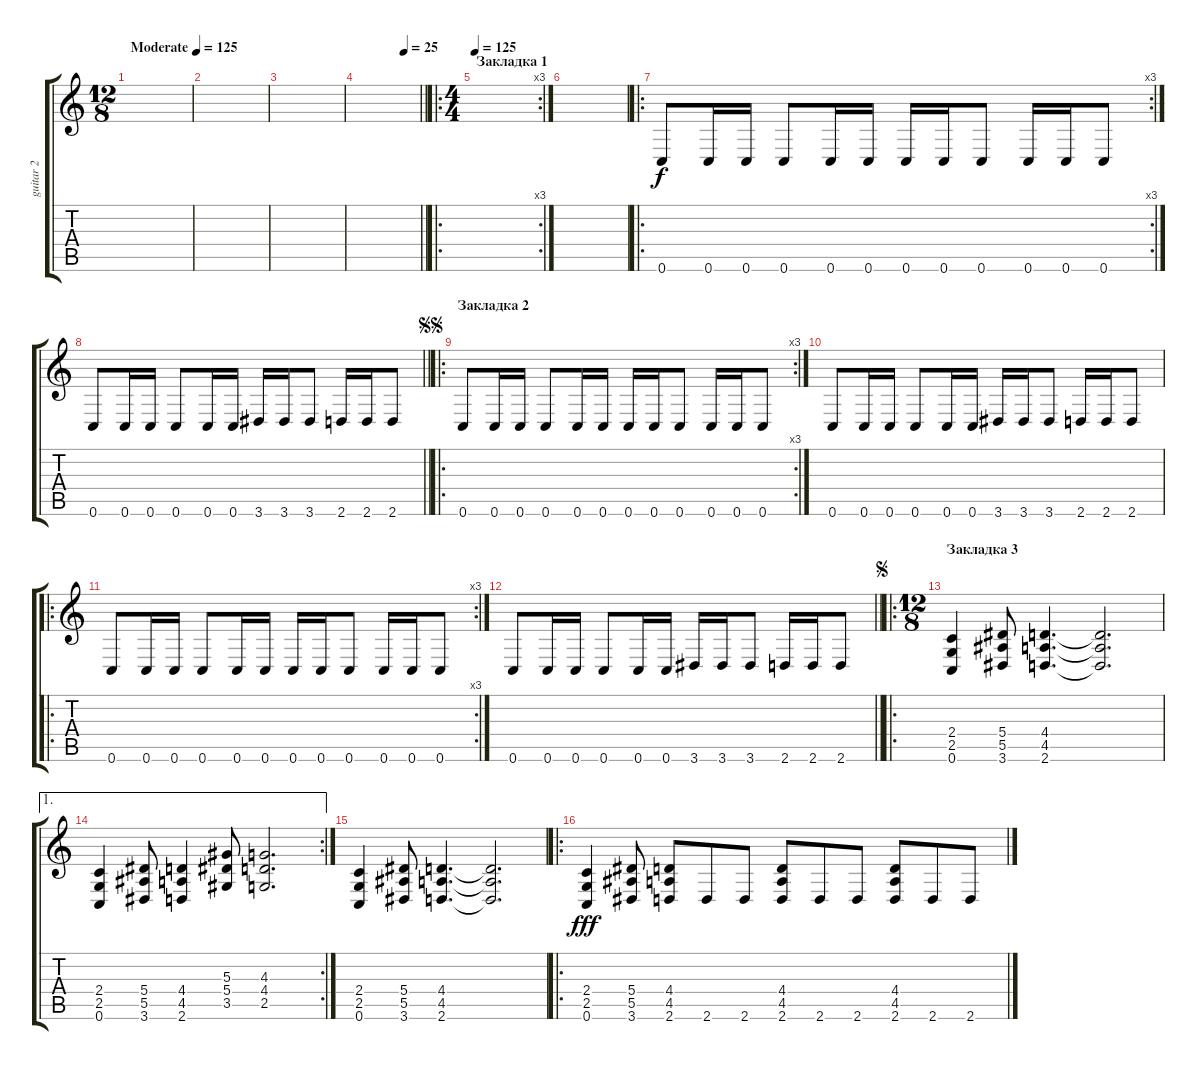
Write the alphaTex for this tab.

\track ("guitar 2" "guitar 2") {instrument distortionguitar}
\staff {score tabs}
\tuning (C4 G3 Eb3 Bb2 F2 C2) {hide}
\ts (12 8)
\tempo (125 "Moderate")
\clef g2
\ks c
|
|
|
\tempo (25 0.75)
\barLineRight lightlight
|
\ro
\rc 3
\ts (4 4)
\section ("" "Закладка 1")
\tempo 125
|
|
\ro
\rc 3
0.6.8 0.6.16{beam merge} 0.6.16 0.6.8 0.6.16 0.6.16 0.6.16 0.6.16 0.6.8 0.6.16 0.6.16 0.6.8 |
\barLineRight lightlight
0.6.8 0.6.16{beam merge} 0.6.16 0.6.8 0.6.16 0.6.16 3.6.16 3.6.16 3.6.8 2.6.16 2.6.16 2.6.8 |
\ro
\rc 3
\section ("" "Закладка 2")
\jump segnosegno
0.6.8 0.6.16{beam merge} 0.6.16 0.6.8 0.6.16 0.6.16 0.6.16 0.6.16 0.6.8 0.6.16 0.6.16 0.6.8 |
0.6.8 0.6.16{beam merge} 0.6.16 0.6.8 0.6.16 0.6.16 3.6.16 3.6.16 3.6.8 2.6.16 2.6.16 2.6.8 |
\ro
\rc 3
0.6.8 0.6.16{beam merge} 0.6.16 0.6.8 0.6.16 0.6.16 0.6.16 0.6.16 0.6.8 0.6.16 0.6.16 0.6.8 |
\barLineRight lightlight
0.6.8 0.6.16{beam merge} 0.6.16 0.6.8 0.6.16 0.6.16 3.6.16 3.6.16 3.6.8 2.6.16 2.6.16 2.6.8 |
\ro
\ts (12 8)
\section ("" "Закладка 3")
\jump segno
(2.4 2.5 0.6).4 (5.4 5.5 3.6).8 (4.4 4.5 2.6).4{d} (4.4{t} 4.5{t} 2.6{t}).2{d} |
\ae 1
\rc 2
(2.4 2.5 0.6).4 (5.4 5.5 3.6).8 (4.4 4.5 2.6).4 (5.3 5.4 3.5).8 (4.3 4.4 2.5).2{d} |
(2.4 2.5 0.6).4 (5.4 5.5 3.6).8 (4.4 4.5 2.6).4{d} (4.4{t} 4.5{t} 2.6{t}).2{d} |
\ro
(2.4 2.5 0.6).4{dy fff} (5.4 5.5 3.6).8 (4.4 4.5 2.6).8 2.6.8 2.6.8 (4.4 4.5 2.6).8 2.6.8 2.6.8 (4.4 4.5 2.6).8 2.6.8 2.6.8
